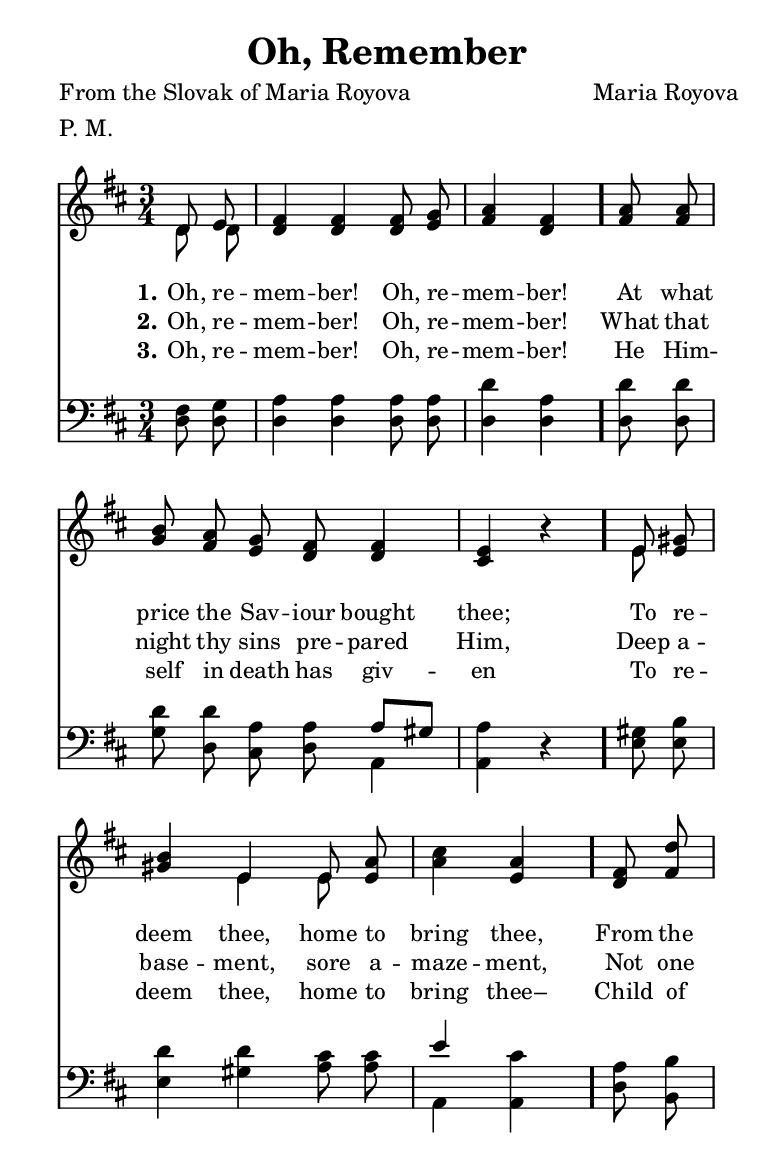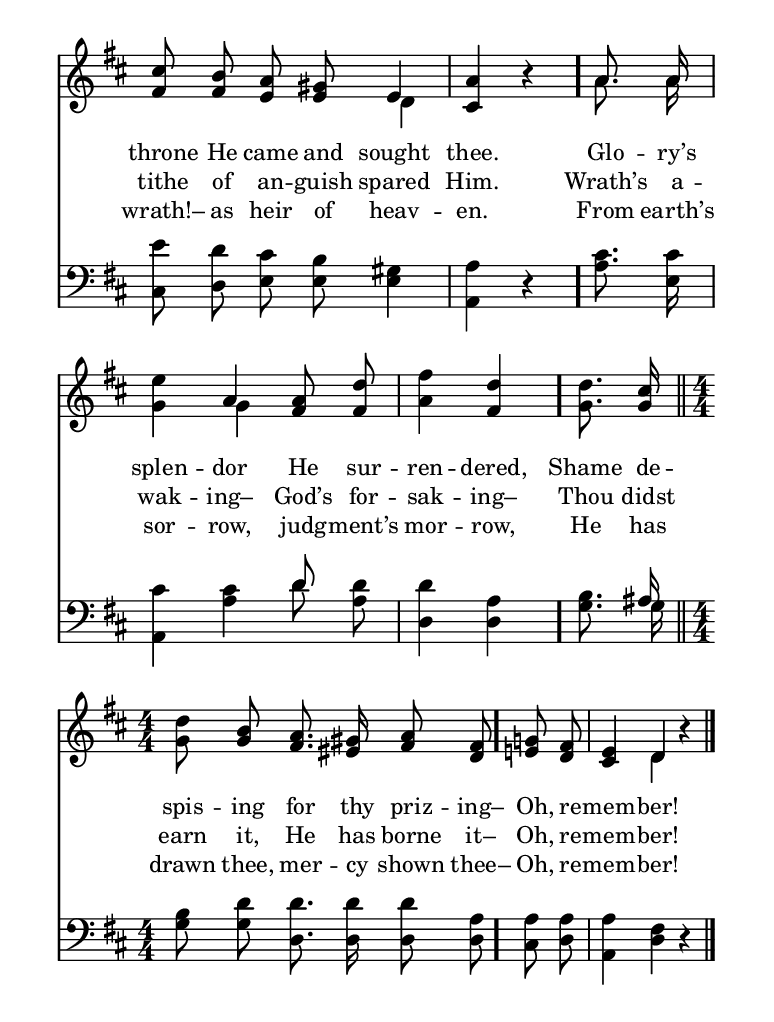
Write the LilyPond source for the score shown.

\include "common/global.ily"
\paper {
  \include "common/paper.ily"
}

\header{
  hymnnumber = "184"
  title = "Oh, Remember"
  tunename = ""
  meter = "P. M."
  poet = "From the Slovak of Maria Royova"
  composer = "Maria Royova"
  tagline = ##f
}

patternA = { d8 e | fis4 fis fis8 g | a4 fis }
patternB = { a8 a | b a g fis fis4 e c }
patternC = { d8. e16 | fis4 fis fis8 g | a4 fis }
patternD = { c8. c16 | \bar "||" \time 4/4 c8 c c8. c16 c8 c c c | c4 c c }

global = {
  \include "common/overrides.ily"
  \override Staff.TimeSignature.style = #'numbered % original has `c`
  \time 3/4
  \override Score.MetronomeMark.transparent = ##t % hide all fermata changes too
  \tempo 8=120
  \key d \major
  \partial 4
  \autoBeamOff
}

notesSoprano = {
\global
\relative c' {

  \changePitch \patternA { d e | fis fis fis g | a fis }
  \changePitch \patternB { a a | b a g fis fis e r }
  \changePitch \patternA { e gis b e, e a | cis a }
  \changePitch \patternB { fis d' | cis b a gis e | a r }
  \changePitch \patternC { a a | e' a, a d | fis d }
  \changePitch \patternD { d cis | d b a gis a fis g fis | e d r }

  \bar "|."

}
}

notesAlto = {
\global
\relative e' {

  \changePitch \patternA { d d | d d d e | fis d }
  \changePitch \patternB { fis fis | g fis e d d | cis r }
  \changePitch \patternA { e e | gis e e e | a e }
  \changePitch \patternB { d fis | fis fis e e d | cis r }
  \changePitch \patternC { a' a | g g fis fis | a fis }
  \changePitch \patternD { g g | g g fis eis fis d e d | cis d r }

}
}

notesTenor = {
\global
\relative a {

  \changePitch \patternA { fis g | a a a a | d a }
  d8 d | d d a a a[ gis] | a4 r
  \changePitch \patternA { gis b | d d cis cis | e cis }
  \changePitch \patternB { a b | e d cis b gis | a r }
  \changePitch \patternC { cis cis | cis cis d d | d a }
  \changePitch \patternD { b ais | b d d d d a a a | a fis r }

}
}

notesBass = {
\global
\relative f {

  \changePitch \patternA { d d | d d d d | d d }
  \changePitch \patternB { d d | g d cis d a | a r }
  \changePitch \patternA { e' e | e gis a a | a, a }
  \changePitch \patternB { d b | cis d e e e | a, r }
  \changePitch \patternC { a' e | a, a' d a | d, d }
  \changePitch \patternD { g g | g g d d d d cis d | a d r }

}
}

wordsA = \lyricmode {
\set stanza = "1."

Oh, re -- mem -- ber! Oh, re -- mem -- ber! \bar "."
At what price the Sav -- iour bought thee; \bar "."
To re -- deem thee, home to bring thee, \bar "."
From the throne He came and sought thee. \bar "."
Glo -- ry’s splen -- dor He sur -- ren -- dered, \bar "."
Shame de -- spis -- ing for thy priz -- ing– \bar "."
Oh, re -- mem -- ber! \bar "."

}

wordsB = \lyricmode {
\set stanza = "2."

Oh, re -- mem -- ber! Oh, re -- mem -- ber!
What that night thy sins pre -- pared Him,
Deep a -- base -- ment, sore a -- maze -- ment,
Not one tithe of an -- guish spared Him.
Wrath’s a -- wak -- ing– God’s for -- sak -- ing–
Thou didst earn it, He has borne it–
Oh, re -- mem -- ber!

}

wordsC = \lyricmode {
\set stanza = "3."

Oh, re -- mem -- ber! Oh, re -- mem -- ber!
He Him -- self in death has giv -- en
To re -- deem thee, home to bring thee–
Child of wrath!– as heir of heav -- en.
From earth’s sor -- row, judg -- ment’s mor -- row,
He has drawn thee, mer -- cy shown thee–
Oh, re -- mem -- ber!

}

\score {
  \context ChoirStaff <<
    \context Staff = upper <<
      \set Staff.autoBeaming = ##f
      \set ChoirStaff.systemStartDelimiter = #'SystemStartBar
      \set ChoirStaff.printPartCombineTexts = ##f
      \partcombine #'(2 . 9) \notesSoprano \notesAlto
      \context NullVoice = sopranos { \voiceOne << \notesSoprano >> }
      \context NullVoice = altos { \voiceTwo << \notesAlto >> }
      \context Lyrics = one   \lyricsto sopranos \wordsA
      \context Lyrics = two   \lyricsto sopranos \wordsB
      \context Lyrics = three \lyricsto sopranos \wordsC
    >>
    \context Staff = men <<
      \set Staff.autoBeaming = ##f
      \clef bass
      \set ChoirStaff.printPartCombineTexts = ##f
      \partcombine #'(2 . 9) \notesTenor \notesBass
      \context NullVoice = tenors { \voiceOne << \notesTenor >> }
      \context NullVoice = basses { \voiceTwo << \notesBass >> }
    >>
  >>
  \layout {
    \include "common/layout.ily"
  }
  \midi{
    \include "common/midi.ily"
  }
}

\version "2.19.49"  % necessary for upgrading to future LilyPond versions.

% vi:set et ts=2 sw=2 ai nocindent syntax=lilypond:
